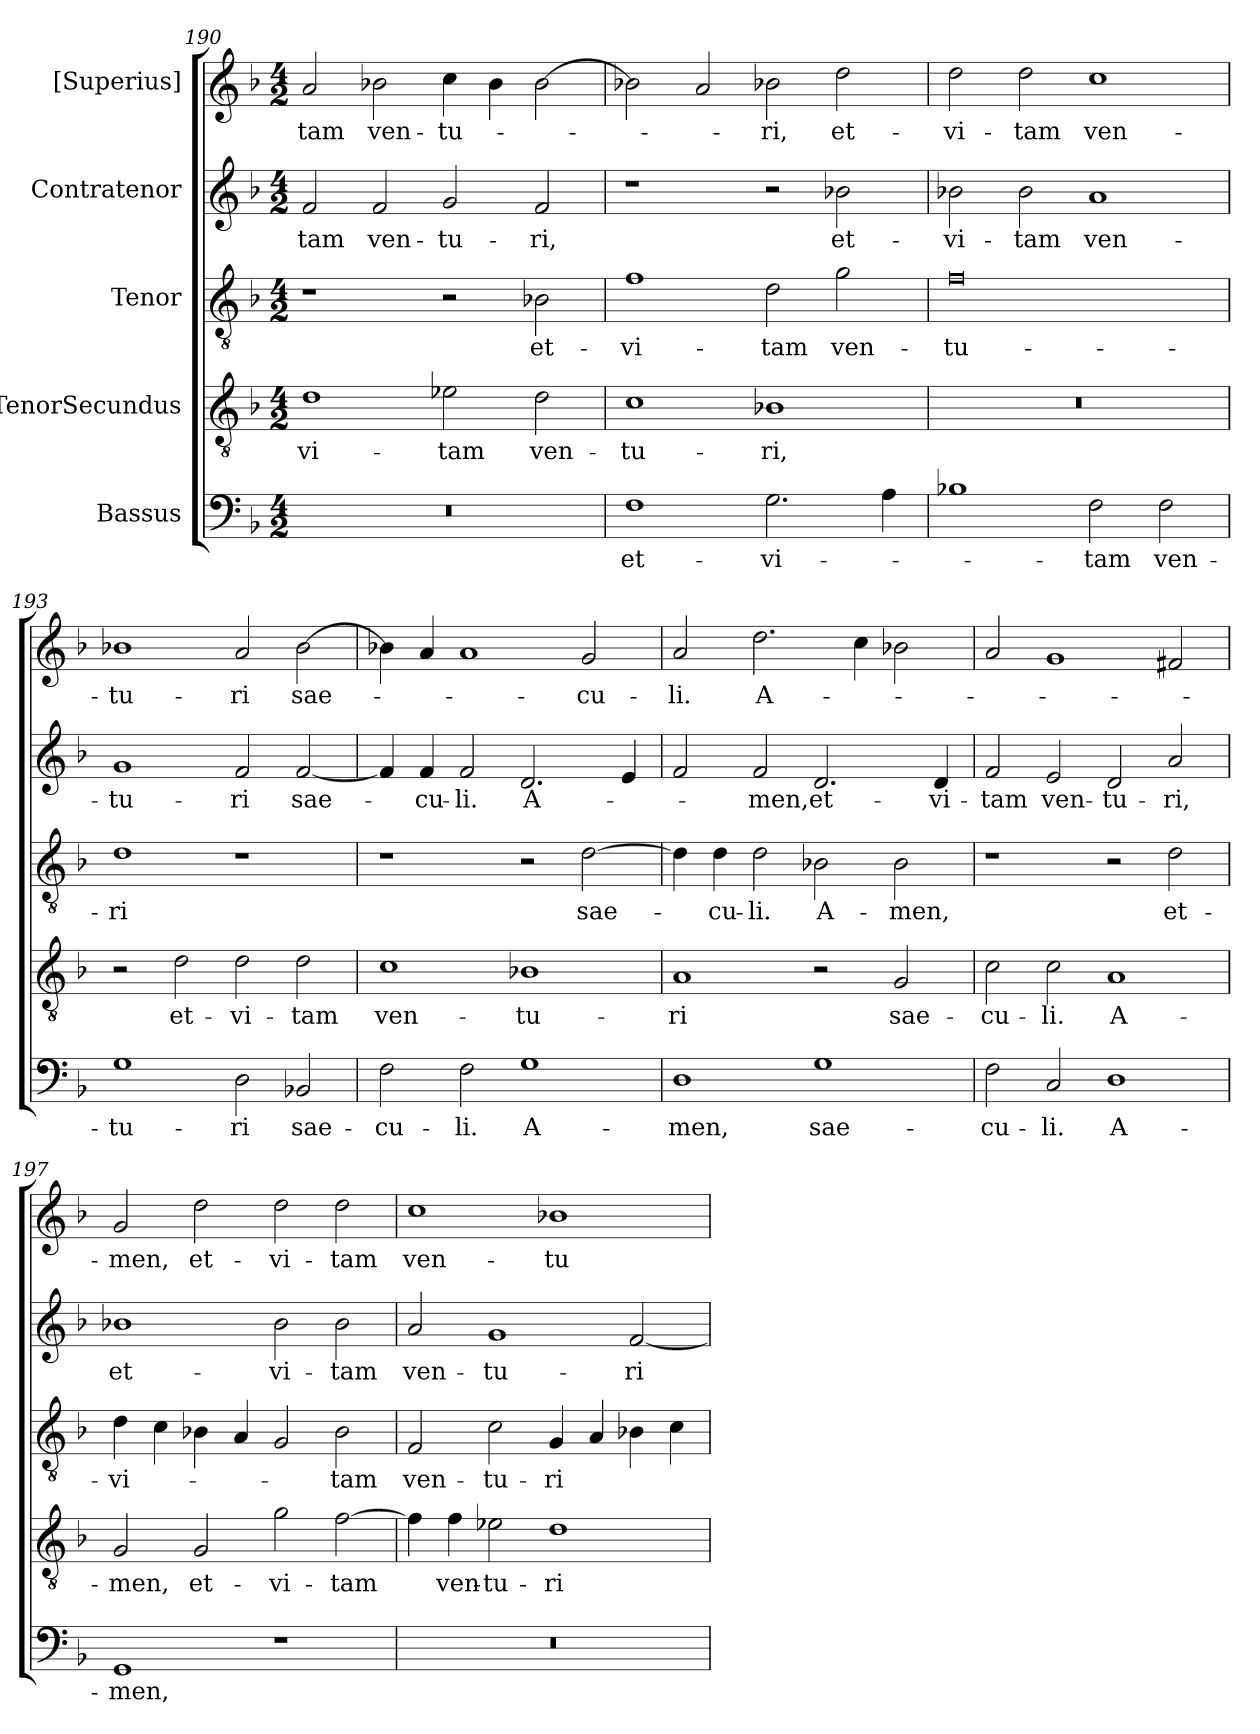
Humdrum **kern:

**kern	**text	**kern	**text	**kern	**text	**kern	**text	**kern	**text
*part5	*part5	*part4	*part4	*part3	*part3	*part2	*part2	*part1	*part1
*staff5	*staff5	*staff4	*staff4	*staff3	*staff3	*staff2	*staff2	*staff1	*staff1
*I"Bassus	*	*I"TenorSecundus	*	*I"Tenor	*	*I"Contratenor	*	*I"[Superius]	*
*clefF4	*	*clefGv2	*	*clefGv2	*	*clefG2	*	*clefG2	*
*k[b-]	*	*k[b-]	*	*k[b-]	*	*k[b-]	*	*k[b-]	*
*M4/2	*	*M4/2	*	*M4/2	*	*M4/2	*	*M4/2	*
=190	=190	=190	=190	=190	=190	=190	=190	=190	=190
0r	.	1d\	vi-	1r	.	2f/	-tam	2a/	-tam
.	.	.	.	.	.	2f/	ven-	2b-X\	ven-
.	.	2e-X\	-tam	2r	.	2g/	-tu-	4cc\	-tu-
.	.	.	.	.	.	.	.	4b-\	.
.	.	2d\	ven-	2B-X\	et-	2f/	-ri,	[2b-\	.
=191	=191	=191	=191	=191	=191	=191	=191	=191	=191
1F\	et-	1c\	-tu-	1f\	vi-	1r	.	2b-X\]	.
.	.	.	.	.	.	.	.	2a/	.
2.G\	vi-	1B-X\	-ri,	2d\	-tam	2r	.	2b-X\	-ri,
.	.	.	.	2g\	ven-	2b-X\	et-	2dd\	et-
4A\	.	.	.	.	.	.	.	.	.
=192	=192	=192	=192	=192	=192	=192	=192	=192	=192
1B-X\	.	0r	.	0f\	-tu-	2b-X\	vi-	2dd\	vi-
.	.	.	.	.	.	2b-\	-tam	2dd\	-tam
2F\	-tam	.	.	.	.	1a/	ven-	1cc\	ven-
2F\	ven-	.	.	.	.	.	.	.	.
=193	=193	=193	=193	=193	=193	=193	=193	=193	=193
1G\	-tu-	2r	.	1d\	-ri	1g/	-tu-	1b-X\	-tu-
.	.	2d\	et-	.	.	.	.	.	.
2D\	-ri	2d\	vi-	1r	.	2f/	-ri	2a/	-ri
2BB-X/	sae-	2d\	-tam	.	.	[2f/	sae-	[2b-\	sae-
=194	=194	=194	=194	=194	=194	=194	=194	=194	=194
2F\	-cu-	1c\	ven-	1r	.	4f/]	.	4b-X\]	.
.	.	.	.	.	.	4f/	-cu-	4a/	.
2F\	-li.	.	.	.	.	2f/	-li.	1a/	.
1G\	A-	1B-X\	-tu-	2r	.	2.d/	A-	.	.
.	.	.	.	[2d\	sae-	.	.	2g/	-cu-
.	.	.	.	.	.	4e/	.	.	.
=195	=195	=195	=195	=195	=195	=195	=195	=195	=195
1D\	-men,	1A/	-ri	4d\]	.	2f/	.	2a/	-li.
.	.	.	.	4d\	-cu-	.	.	.	.
.	.	.	.	2d\	-li.	2f/	-men,	2.dd\	A-
1G\	sae-	2r	.	2B-X\	A-	2.d/	et-	.	.
.	.	.	.	.	.	.	.	4cc\	.
.	.	2G/	sae-	2B-\	-men,	.	.	2b-X\	.
.	.	.	.	.	.	4d/	vi-	.	.
=196	=196	=196	=196	=196	=196	=196	=196	=196	=196
2F\	-cu-	2c\	-cu-	1r	.	2f/	-tam	2a/	.
2C/	-li.	2c\	-li.	.	.	2e/	ven-	1g/	.
1D\	A-	1A/	A-	2r	.	2d/	-tu-	.	.
.	.	.	.	2d\	et-	2a/	-ri,	2f#X/	.
=197	=197	=197	=197	=197	=197	=197	=197	=197	=197
1GG/	-men,	2G/	-men,	4d\	vi-	1b-X\	et-	2g/	-men,
.	.	.	.	4c\	.	.	.	.	.
.	.	2G/	et-	4B-X\	.	.	.	2dd\	et-
.	.	.	.	4A/	.	.	.	.	.
1r	.	2g\	vi-	2G/	.	2b-\	vi-	2dd\	vi-
.	.	[2f\	-tam	2B-\	-tam	2b-\	-tam	2dd\	-tam
=198	=198	=198	=198	=198	=198	=198	=198	=198	=198
0r	.	4f\]	.	2F/	ven-	2a/	ven-	1cc\	ven-
.	.	4f\	ven-	.	.	.	.	.	.
.	.	2e-X\	-tu-	2c\	-tu-	1g/	-tu-	.	.
.	.	1d\	-ri	4G/	-ri	.	.	1b-X\	-tu-
.	.	.	.	4A/	.	.	.	.	.
.	.	.	.	4B-X\	.	[2f/	-ri	.	.
.	.	.	.	4c\	.	.	.	.	.
=	=	=	=	=	=	=	=	=	=
*-	*-	*-	*-	*-	*-	*-	*-	*-	*-
